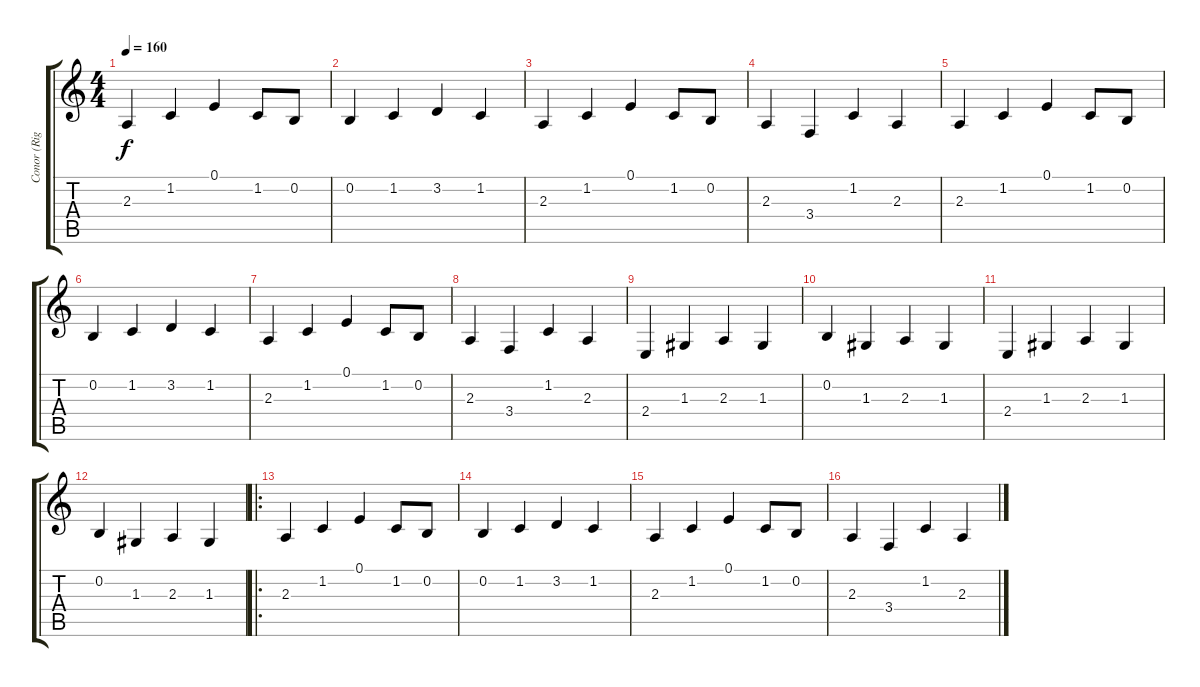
\track ("Conor (Right Hand)" "Conor (Rig") {instrument electricpiano1}
\staff {score tabs}
\tuning (E4 B3 G3 D3 A2 E2) {hide}
\ts (4 4)
\tempo 160
\clef g2
\ks c
2.3.4{dy f instrument electricpiano1} 1.2.4 0.1.4 1.2.8 0.2.8 |
0.2.4 1.2.4 3.2.4 1.2.4 |
2.3.4 1.2.4 0.1.4 1.2.8 0.2.8 |
2.3.4 3.4.4 1.2.4 2.3.4 |
2.3.4 1.2.4 0.1.4 1.2.8 0.2.8 |
0.2.4 1.2.4 3.2.4 1.2.4 |
2.3.4 1.2.4 0.1.4 1.2.8 0.2.8 |
2.3.4 3.4.4 1.2.4 2.3.4 |
2.4.4 1.3.4 2.3.4 1.3.4 |
0.2.4 1.3.4 2.3.4 1.3.4 |
2.4.4 1.3.4 2.3.4 1.3.4 |
0.2.4 1.3.4 2.3.4 1.3.4 |
\ro
2.3.4 1.2.4 0.1.4 1.2.8 0.2.8 |
0.2.4 1.2.4 3.2.4 1.2.4 |
2.3.4 1.2.4 0.1.4 1.2.8 0.2.8 |
2.3.4 3.4.4 1.2.4 2.3.4
